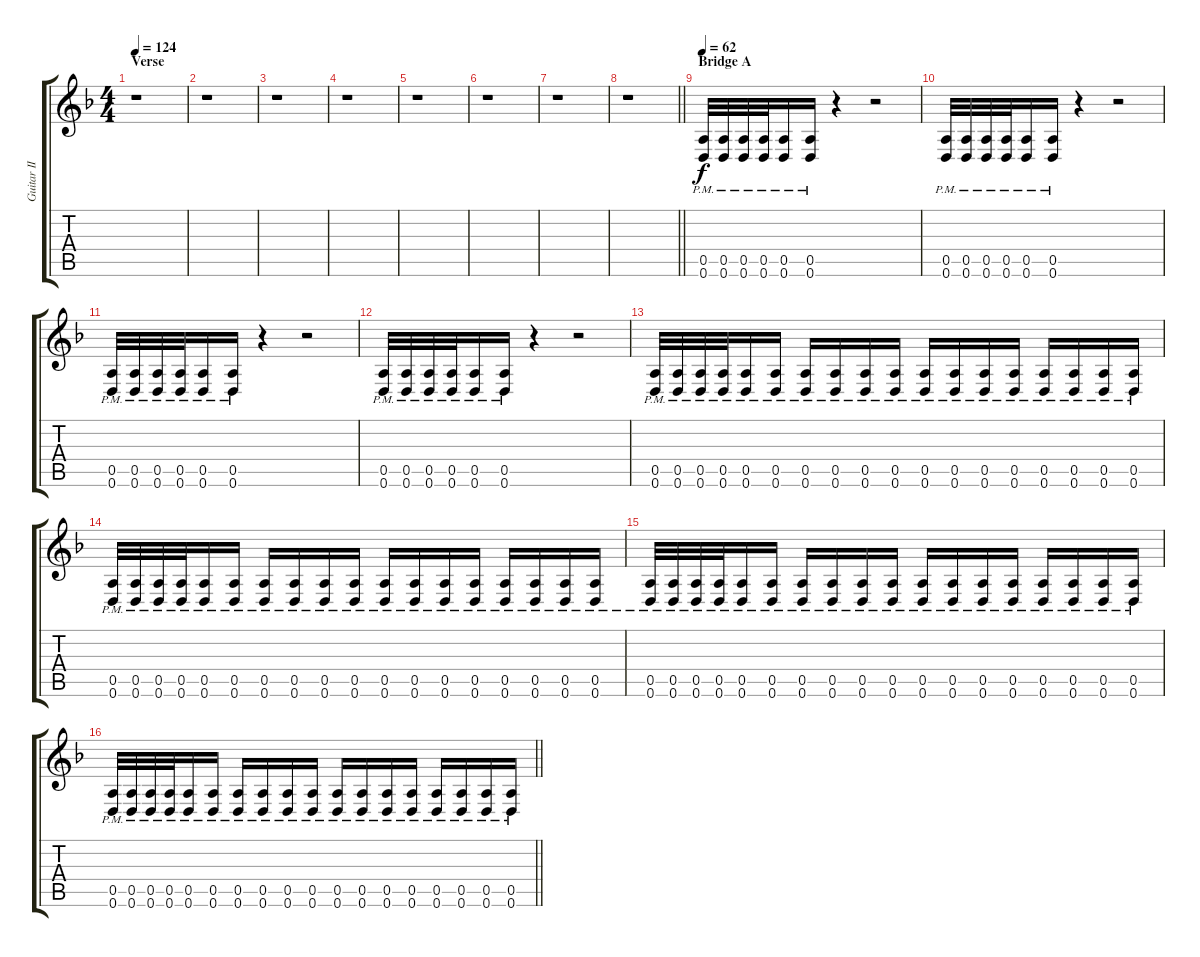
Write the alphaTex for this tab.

\track ("Guitar II" "Guitar II") {instrument distortionguitar}
\staff {score tabs}
\tuning (E4 B3 G3 D3 A2 D2) {hide}
\ts (4 4)
\section ("" "Verse")
\tempo 124
\clef g2
\ks dminor
r.1{dy mf} |
r.1 |
r.1 |
r.1 |
r.1 |
r.1 |
r.1 |
\barLineRight lightlight
r.1 |
\section ("" "Bridge A")
\tempo 62
(0.5{pm} 0.6{pm}).32{dy f volume 16 balance 13} (0.5{pm} 0.6{pm}).32 (0.5{pm} 0.6{pm}).32 (0.5{pm} 0.6{pm}).32 (0.5{pm} 0.6{pm}).16 (0.5{pm} 0.6{pm}).16 r.4 r.2 |
(0.5{pm} 0.6{pm}).32 (0.5{pm} 0.6{pm}).32 (0.5{pm} 0.6{pm}).32 (0.5{pm} 0.6{pm}).32 (0.5{pm} 0.6{pm}).16 (0.5{pm} 0.6{pm}).16 r.4 r.2 |
(0.5{pm} 0.6{pm}).32 (0.5{pm} 0.6{pm}).32 (0.5{pm} 0.6{pm}).32 (0.5{pm} 0.6{pm}).32 (0.5{pm} 0.6{pm}).16 (0.5{pm} 0.6{pm}).16 r.4 r.2 |
(0.5{pm} 0.6{pm}).32 (0.5{pm} 0.6{pm}).32 (0.5{pm} 0.6{pm}).32 (0.5{pm} 0.6{pm}).32 (0.5{pm} 0.6{pm}).16 (0.5{pm} 0.6{pm}).16 r.4 r.2 |
(0.5{pm} 0.6{pm}).32 (0.5{pm} 0.6{pm}).32 (0.5{pm} 0.6{pm}).32 (0.5{pm} 0.6{pm}).32 (0.5{pm} 0.6{pm}).16 (0.5{pm} 0.6{pm}).16 (0.5{pm} 0.6{pm}).16 (0.5{pm} 0.6{pm}).16 (0.5{pm} 0.6{pm}).16 (0.5{pm} 0.6{pm}).16 (0.5{pm} 0.6{pm}).16 (0.5{pm} 0.6{pm}).16 (0.5{pm} 0.6{pm}).16 (0.5{pm} 0.6{pm}).16 (0.5{pm} 0.6{pm}).16 (0.5{pm} 0.6{pm}).16 (0.5{pm} 0.6{pm}).16 (0.5{pm} 0.6{pm}).16 |
(0.5{pm} 0.6{pm}).32 (0.5{pm} 0.6{pm}).32 (0.5{pm} 0.6{pm}).32 (0.5{pm} 0.6{pm}).32 (0.5{pm} 0.6{pm}).16 (0.5{pm} 0.6{pm}).16 (0.5{pm} 0.6{pm}).16 (0.5{pm} 0.6{pm}).16 (0.5{pm} 0.6{pm}).16 (0.5{pm} 0.6{pm}).16 (0.5{pm} 0.6{pm}).16 (0.5{pm} 0.6{pm}).16 (0.5{pm} 0.6{pm}).16 (0.5{pm} 0.6{pm}).16 (0.5{pm} 0.6{pm}).16 (0.5{pm} 0.6{pm}).16 (0.5{pm} 0.6{pm}).16 (0.5{pm} 0.6{pm}).16 |
(0.5{pm} 0.6{pm}).32 (0.5{pm} 0.6{pm}).32 (0.5{pm} 0.6{pm}).32 (0.5{pm} 0.6{pm}).32 (0.5{pm} 0.6{pm}).16 (0.5{pm} 0.6{pm}).16 (0.5{pm} 0.6{pm}).16 (0.5{pm} 0.6{pm}).16 (0.5{pm} 0.6{pm}).16 (0.5{pm} 0.6{pm}).16 (0.5{pm} 0.6{pm}).16 (0.5{pm} 0.6{pm}).16 (0.5{pm} 0.6{pm}).16 (0.5{pm} 0.6{pm}).16 (0.5{pm} 0.6{pm}).16 (0.5{pm} 0.6{pm}).16 (0.5{pm} 0.6{pm}).16 (0.5{pm} 0.6{pm}).16 |
\barLineRight lightlight
(0.5{pm} 0.6{pm}).32 (0.5{pm} 0.6{pm}).32 (0.5{pm} 0.6{pm}).32 (0.5{pm} 0.6{pm}).32 (0.5{pm} 0.6{pm}).16 (0.5{pm} 0.6{pm}).16 (0.5{pm} 0.6{pm}).16 (0.5{pm} 0.6{pm}).16 (0.5{pm} 0.6{pm}).16 (0.5{pm} 0.6{pm}).16 (0.5{pm} 0.6{pm}).16 (0.5{pm} 0.6{pm}).16 (0.5{pm} 0.6{pm}).16 (0.5{pm} 0.6{pm}).16 (0.5{pm} 0.6{pm}).16 (0.5{pm} 0.6{pm}).16 (0.5{pm} 0.6{pm}).16 (0.5{pm} 0.6{pm}).16
